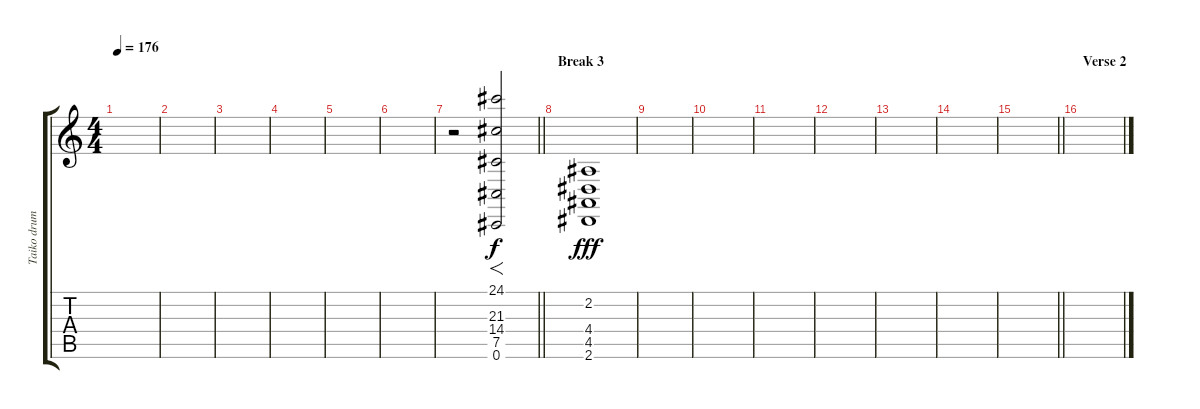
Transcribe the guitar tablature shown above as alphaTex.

\track ("Taiko drum" "Taiko drum") {instrument taikodrum}
\staff {score tabs}
\tuning (Db4 Ab3 E3 B2 Gb2 Db2) {hide}
\ts (4 4)
\tempo 176
\clef g2
\ks c
|
|
|
|
|
|
\barLineRight lightlight
r.2{volume 16 instrument reversecymbal} (24.1 21.3 14.4 7.5 0.6).2{f dy f} |
\section ("" "Break 3")
(2.2 4.4 4.5 2.6).1{dy fff instrument taikodrum} |
|
|
|
|
|
|
\barLineRight lightlight
|
\section ("" "Verse 2")
